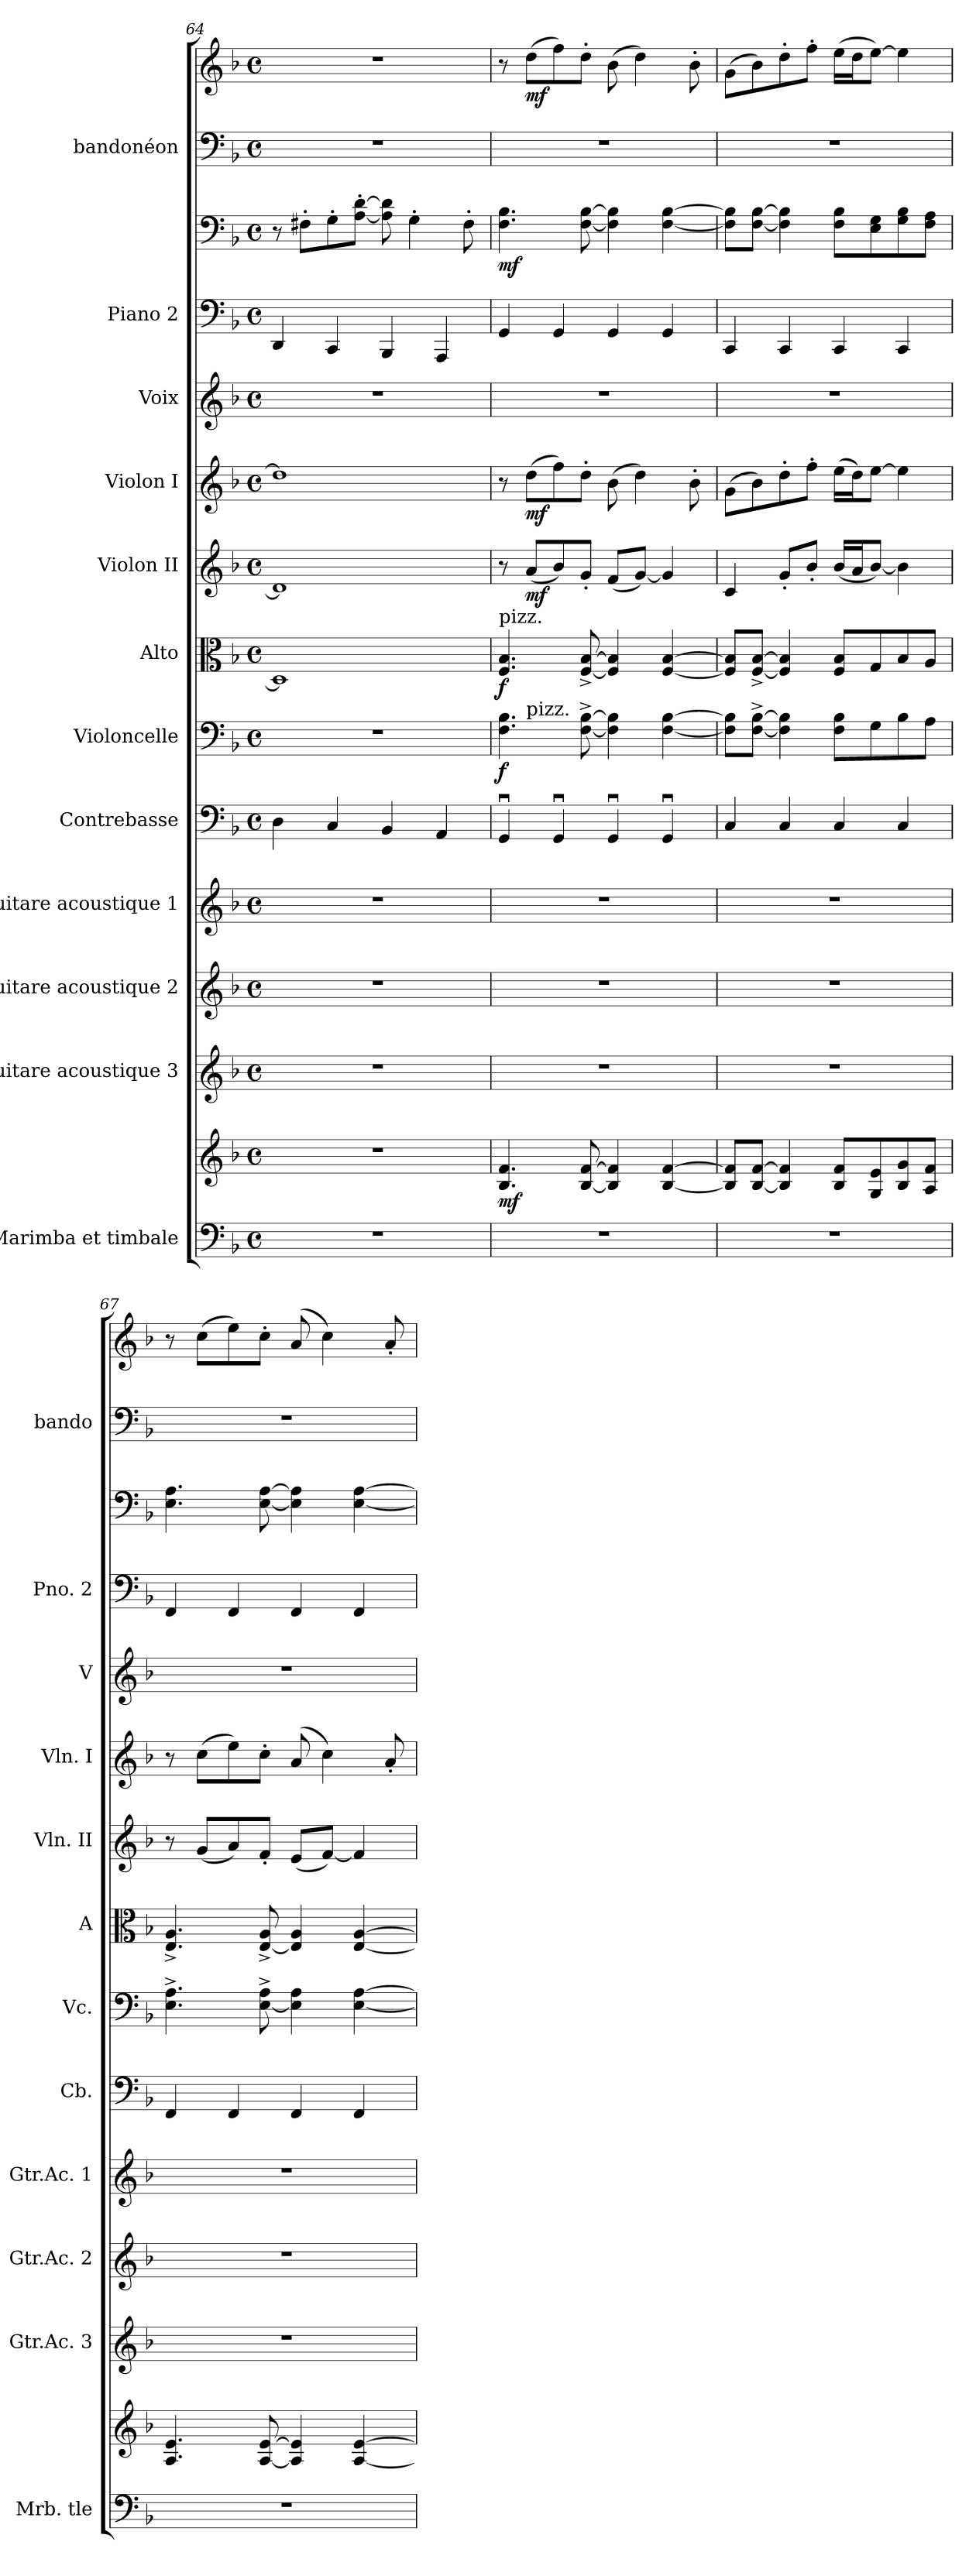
**kern	**kern	**dynam	**kern	**kern	**kern	**kern	**kern	**dynam	**kern	**dynam	**kern	**dynam	**kern	**dynam	**kern	**kern	**kern	**dynam	**kern	**kern	**dynam
*part12	*part12	*part12	*part11	*part10	*part9	*part8	*part7	*part7	*part6	*part6	*part5	*part5	*part4	*part4	*part3	*part2	*part2	*part2	*part1	*part1	*part1
*staff15	*staff14	*staff14/15	*staff13	*staff12	*staff11	*staff10	*staff9	*staff9	*staff8	*staff8	*staff7	*staff7	*staff6	*staff6	*staff5	*staff4	*staff3	*staff3/4	*staff2	*staff1	*staff1/2
*I"Marimba et timbale	*	*	*I"Guitare acoustique 3	*I"Guitare acoustique 2	*I"Guitare acoustique 1	*I"Contrebasse	*I"Violoncelle	*	*I"Alto	*	*I"Violon II	*	*I"Violon I	*	*I"Voix	*I"Piano 2	*	*	*I"bandonéon	*	*
*I'Mrb. tle	*	*	*I'Gtr.Ac. 3	*I'Gtr.Ac. 2	*I'Gtr.Ac. 1	*I'Cb.	*I'Vc.	*	*I'A	*	*I'Vln. II	*	*I'Vln. I	*	*I'V	*I'Pno. 2	*	*	*I'bando	*	*
*clefF4	*clefG2	*	*clefG2	*clefG2	*clefG2	*clefF4	*clefF4	*	*clefC3	*	*clefG2	*	*clefG2	*	*clefG2	*clefF4	*clefF4	*	*clefF4	*clefG2	*
*	*	*	*ITrd7c12	*ITrd7c12	*ITrd7c12	*ITrd7c12	*	*	*	*	*	*	*	*	*	*	*	*	*	*	*
*k[b-]	*k[b-]	*	*k[b-]	*k[b-]	*k[b-]	*k[b-]	*k[b-]	*	*k[b-]	*	*k[b-]	*	*k[b-]	*	*k[b-]	*k[b-]	*k[b-]	*	*k[b-]	*k[b-]	*
*d:	*d:	*	*d:	*d:	*d:	*d:	*d:	*	*d:	*	*d:	*	*d:	*	*d:	*d:	*d:	*	*d:	*d:	*
*M4/4	*M4/4	*	*M4/4	*M4/4	*M4/4	*M4/4	*M4/4	*	*M4/4	*	*M4/4	*	*M4/4	*	*M4/4	*M4/4	*M4/4	*	*M4/4	*M4/4	*
*met(c)	*met(c)	*	*met(c)	*met(c)	*met(c)	*met(c)	*met(c)	*	*met(c)	*	*met(c)	*	*met(c)	*	*met(c)	*met(c)	*met(c)	*	*met(c)	*met(c)	*
=64	=64	=64	=64	=64	=64	=64	=64	=64	=64	=64	=64	=64	=64	=64	=64	=64	=64	=64	=64	=64	=64
1r	1r	.	1r	1r	1r	4DD\	1r	.	1D]	.	1d]	.	1dd]	.	1r	4DD/	8r	.	1r	1r	.
.	.	.	.	.	.	.	.	.	.	.	.	.	.	.	.	.	8F#X'>\L	.	.	.	.
.	.	.	.	.	.	4CC/	.	.	.	.	.	.	.	.	.	4CC/	8G'>\	.	.	.	.
.	.	.	.	.	.	.	.	.	.	.	.	.	.	.	.	.	[8A\'> [8d\'>J	.	.	.	.
.	.	.	.	.	.	4BBB-/	.	.	.	.	.	.	.	.	.	4BBB-/	8A\] 8d\]	.	.	.	.
.	.	.	.	.	.	.	.	.	.	.	.	.	.	.	.	.	4G'>\	.	.	.	.
.	.	.	.	.	.	4AAA/	.	.	.	.	.	.	.	.	.	4AAA/	.	.	.	.	.
.	.	.	.	.	.	.	.	.	.	.	.	.	.	.	.	.	8F#'>\	.	.	.	.
!!LO:PB:g=z
=65	=65	=65	=65	=65	=65	=65	=65	=65	=65	=65	=65	=65	=65	=65	=65	=65	=65	=65	=65	=65	=65
!	!	!	!	!	!	!	!	!	!LO:TX:a:t=pizz.	!	!	!	!	!	!	!	!	!	!	!	!
!	!	!LO:DY:b	!	!	!	!	!	!LO:DY:b	!	!LO:DY:b	!	!	!	!	!	!	!	!LO:DY:b	!	!	!
*	*	*	*	*	*	*	*^	*	*	*	*	*	*	*	*	*	*	*	*	*	*
1r	4.B-/ 4.f/	mf	1r	1r	1r	4GGGu>/	4.F\ 4.B-\	8ryy	f	4.F/ 4.B-/	f	8r	.	8r	.	1r	4GG/	4.F\ 4.B-\	mf	1r	8r	.
!	!	!	!	!	!	!	!	!LO:TX:a:t=pizz.	!	!	!	!	!	!	!	!	!	!	!	!	!	!
!	!	!	!	!	!	!	!	!	!	!	!	!	!LO:DY:b	!	!LO:DY:b	!	!	!	!	!	!	!LO:DY:b
.	.	.	.	.	.	.	.	2..ryy	.	.	.	(<8a/L	mf	(>8dd\L	mf	.	.	.	.	.	(>8dd\L	mf
.	.	.	.	.	.	4GGGu>/	.	.	.	.	.	8b-/)	.	8ff\)	.	.	4GG/	.	.	.	8ff\)	.
.	[8B-/ [8f/	.	.	.	.	.	[8F\^> [8B-\^>	.	.	[8F/^< [8B-/^<	.	8g'</J	.	8dd'>\J	.	.	.	[8F\ [8B-\	.	.	8dd'>\J	.
.	4B-/] 4f/]	.	.	.	.	4GGGu>/	4F\] 4B-\]	.	.	4F/] 4B-/]	.	(<8f/L	.	(>8b-\	.	.	4GG/	4F\] 4B-\]	.	.	(>8b-\	.
.	.	.	.	.	.	.	.	.	.	.	.	[8g/J)	.	4dd\)	.	.	.	.	.	.	4dd\)	.
.	[4B-/ [4f/	.	.	.	.	4GGGu>/	[4F\ [4B-\	.	.	[4F/ [4B-/	.	4g/]	.	.	.	.	4GG/	[4F\ [4B-\	.	.	.	.
.	.	.	.	.	.	.	.	.	.	.	.	.	.	8b-'>\	.	.	.	.	.	.	8b-'>\	.
*	*	*	*	*	*	*	*v	*v	*	*	*	*	*	*	*	*	*	*	*	*	*	*
=66	=66	=66	=66	=66	=66	=66	=66	=66	=66	=66	=66	=66	=66	=66	=66	=66	=66	=66	=66	=66	=66
1r	8B-/] 8f/]L	.	1r	1r	1r	4CC/	8F\] 8B-\]L	.	8F/] 8B-/]L	.	4c/	.	(>8g\L	.	1r	4CC/	8F\] 8B-\]L	.	1r	(>8g\L	.
.	[8B-/ [8f/J	.	.	.	.	.	[8F\^> [8B-\^>J	.	[8F/^< [8B-/^<J	.	.	.	8b-\)	.	.	.	[8F\ [8B-\J	.	.	8b-\)	.
.	4B-/] 4f/]	.	.	.	.	4CC/	4F\] 4B-\]	.	4F/] 4B-/]	.	8g'</L	.	8dd'>\	.	.	4CC/	4F\] 4B-\]	.	.	8dd'>\	.
.	.	.	.	.	.	.	.	.	.	.	8b-'</J	.	8ff'>\J	.	.	.	.	.	.	8ff'>\J	.
.	8B-/ 8f/L	.	.	.	.	4CC/	8F\ 8B-\L	.	8F/ 8B-/L	.	(<16b-/LL	.	(>16ee\LL	.	.	4CC/	8F\ 8B-\L	.	.	(>16ee\LL	.
.	.	.	.	.	.	.	.	.	.	.	16a/J	.	16dd\J)	.	.	.	.	.	.	16dd\J	.
.	8G/ 8e/	.	.	.	.	.	8G\	.	8G/	.	[8b-/J)	.	[8ee\J	.	.	.	8E\ 8G\	.	.	[8ee\J)	.
.	8B-/ 8g/	.	.	.	.	4CC/	8B-\	.	8B-/	.	4b-\]	.	4ee\]	.	.	4CC/	8G\ 8B-\	.	.	4ee\]	.
.	8A/ 8f/J	.	.	.	.	.	8A\J	.	8A/J	.	.	.	.	.	.	.	8F\ 8A\J	.	.	.	.
=67	=67	=67	=67	=67	=67	=67	=67	=67	=67	=67	=67	=67	=67	=67	=67	=67	=67	=67	=67	=67	=67
1r	4.A/ 4.e/	.	1r	1r	1r	4FFF/	4.E\^> 4.A\^>	.	4.E/^< 4.A/^<	.	8r	.	8r	.	1r	4FF/	4.E\ 4.A\	.	1r	8r	.
.	.	.	.	.	.	.	.	.	.	.	(<8g/L	.	(>8cc\L	.	.	.	.	.	.	(>8cc\L	.
.	.	.	.	.	.	4FFF/	.	.	.	.	8a/)	.	8ee\)	.	.	4FF/	.	.	.	8ee\)	.
.	[8A/ [8e/	.	.	.	.	.	[8E\^> 8A\^>	.	[8E/^< 8A/^<	.	8f'</J	.	8cc'>\J	.	.	.	[8E\ [8A\	.	.	8cc'>\J	.
.	4A/] 4e/]	.	.	.	.	4FFF/	4E\] 4A\	.	4E/] 4A/	.	(<8e/L	.	(>8a/	.	.	4FF/	4E\] 4A\]	.	.	(>8a/	.
.	.	.	.	.	.	.	.	.	.	.	[8f/J)	.	4cc\)	.	.	.	.	.	.	4cc\)	.
.	[4A/ [4e/	.	.	.	.	4FFF/	[4E\ [4A\	.	[4E/ [4A/	.	4f/]	.	.	.	.	4FF/	[4E\ [4A\	.	.	.	.
.	.	.	.	.	.	.	.	.	.	.	.	.	8a'</	.	.	.	.	.	.	8a'</	.
=	=	=	=	=	=	=	=	=	=	=	=	=	=	=	=	=	=	=	=	=	=
*-	*-	*-	*-	*-	*-	*-	*-	*-	*-	*-	*-	*-	*-	*-	*-	*-	*-	*-	*-	*-	*-
